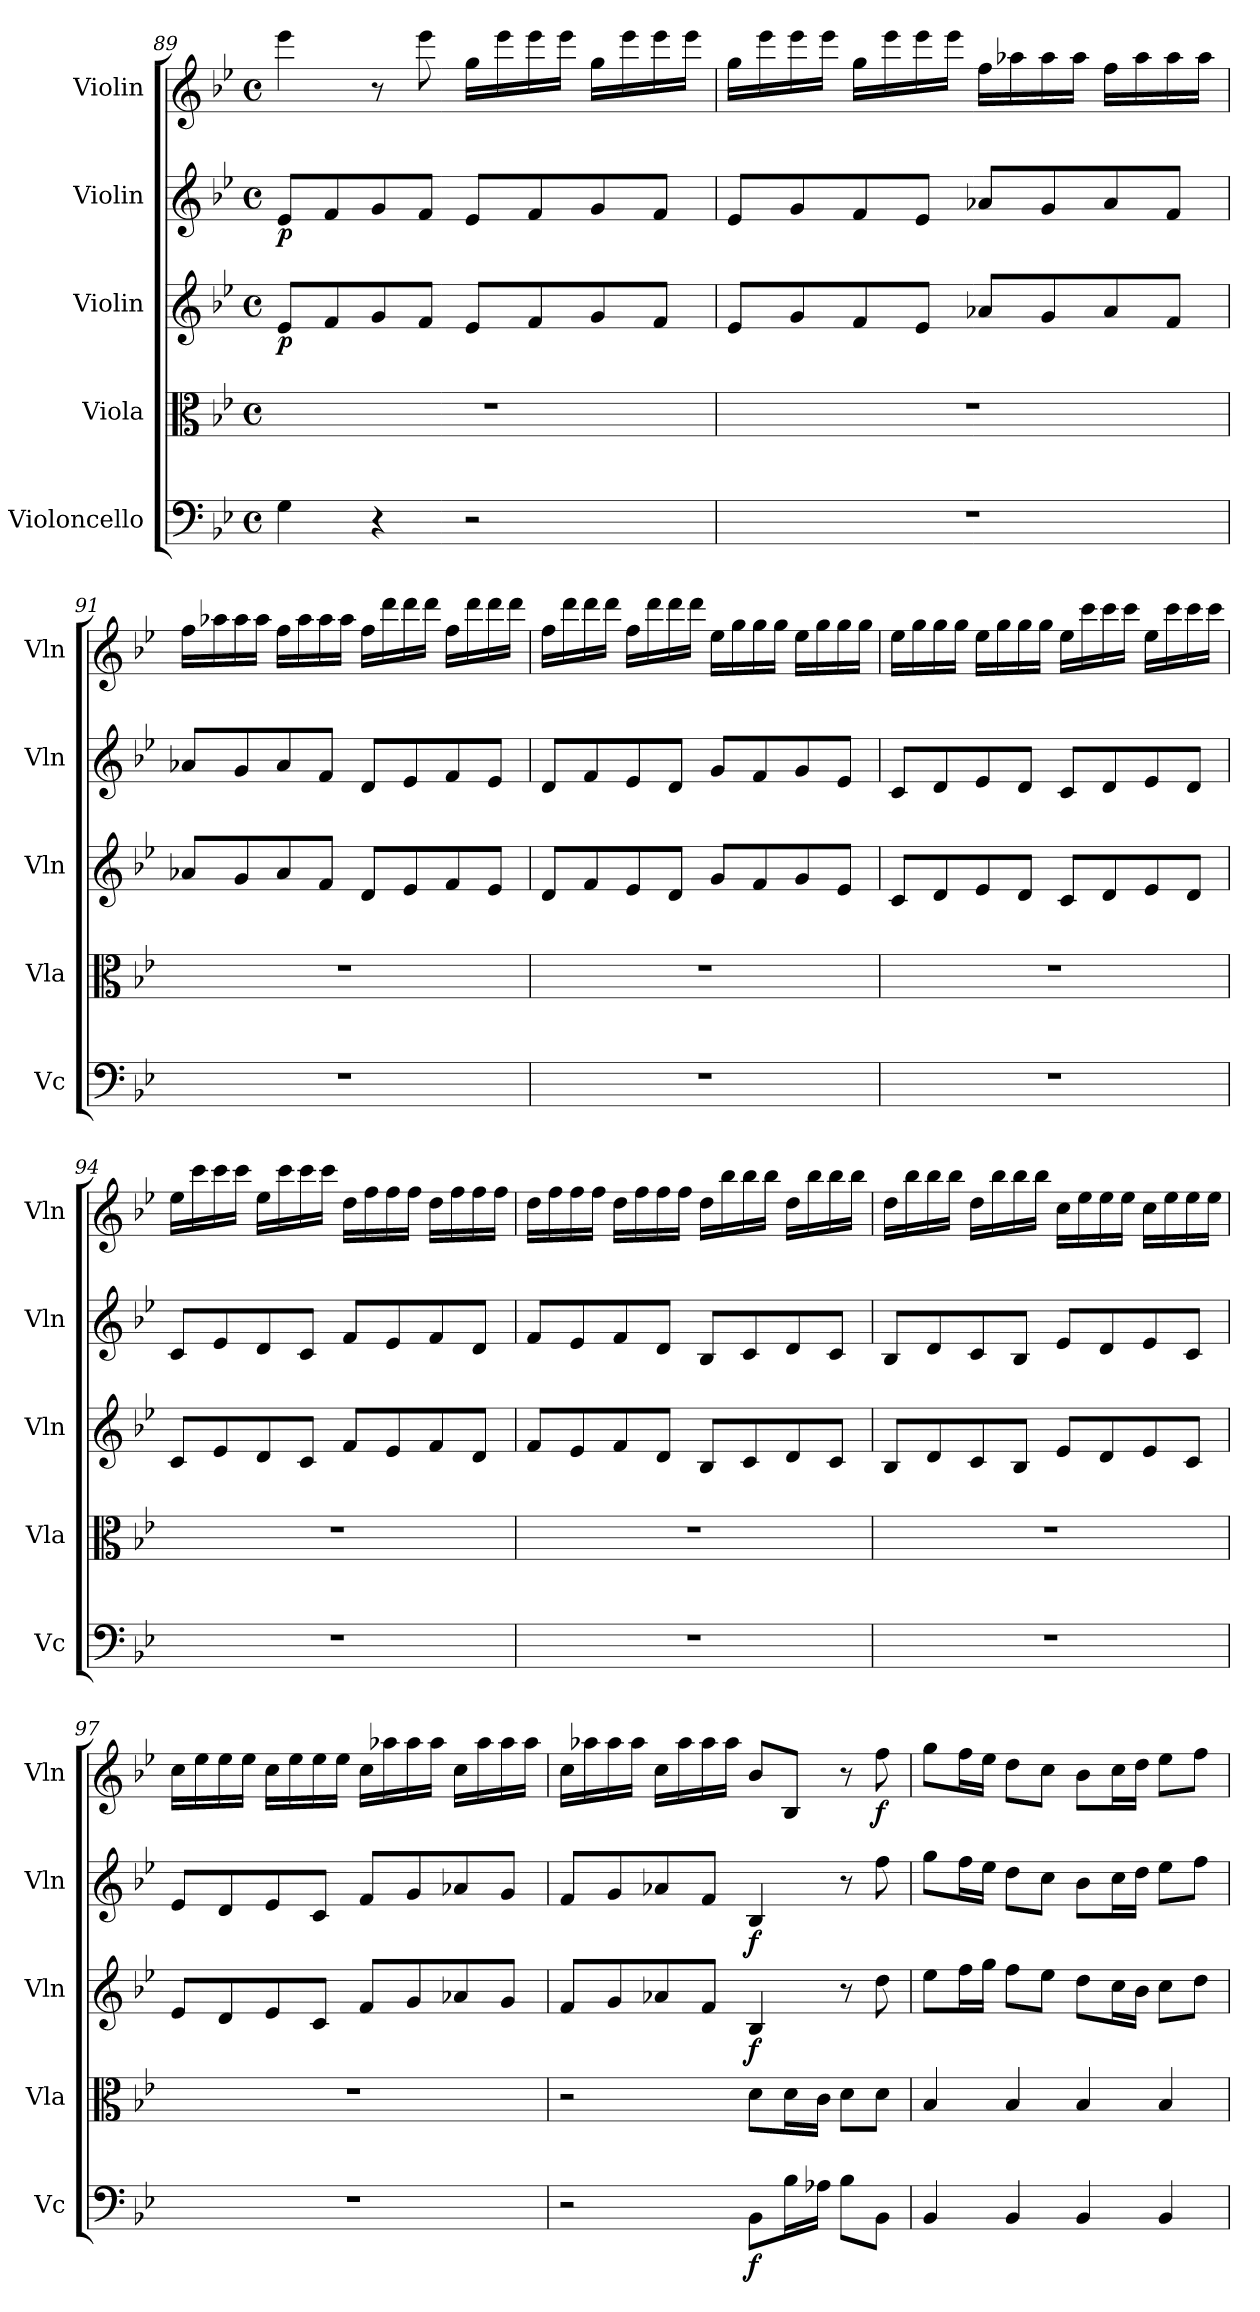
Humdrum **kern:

**kern	**dynam	**kern	**kern	**dynam	**kern	**dynam	**kern	**dynam
*part5	*part5	*part4	*part3	*part3	*part2	*part2	*part1	*part1
*staff5	*staff5	*staff4	*staff3	*staff3	*staff2	*staff2	*staff1	*staff1
*I"Violoncello	*	*I"Viola	*I"Violin	*	*I"Violin	*	*I"Violin	*
*I'Vc	*	*I'Vla	*I'Vln	*	*I'Vln	*	*I'Vln	*
*clefF4	*	*clefC3	*clefG2	*	*clefG2	*	*clefG2	*
*k[b-e-]	*	*k[b-e-]	*k[b-e-]	*	*k[b-e-]	*	*k[b-e-]	*
*M4/4	*	*M4/4	*M4/4	*	*M4/4	*	*M4/4	*
*met(c)	*	*met(c)	*met(c)	*	*met(c)	*	*met(c)	*
=89	=89	=89	=89	=89	=89	=89	=89	=89
4G\	.	1r	8e-/L	p	8e-/L	p	4eee-\	.
.	.	.	8f/	.	8f/	.	.	.
4r	.	.	8g/	.	8g/	.	8r	.
.	.	.	8f/J	.	8f/J	.	8eee-\	.
2r	.	.	8e-/L	.	8e-/L	.	16gg\LL	.
.	.	.	.	.	.	.	16eee-\	.
.	.	.	8f/	.	8f/	.	16eee-\	.
.	.	.	.	.	.	.	16eee-\JJ	.
.	.	.	8g/	.	8g/	.	16gg\LL	.
.	.	.	.	.	.	.	16eee-\	.
.	.	.	8f/J	.	8f/J	.	16eee-\	.
.	.	.	.	.	.	.	16eee-\JJ	.
=90	=90	=90	=90	=90	=90	=90	=90	=90
1r	.	1r	8e-/L	.	8e-/L	.	16gg\LL	.
.	.	.	.	.	.	.	16eee-\	.
.	.	.	8g/	.	8g/	.	16eee-\	.
.	.	.	.	.	.	.	16eee-\JJ	.
.	.	.	8f/	.	8f/	.	16gg\LL	.
.	.	.	.	.	.	.	16eee-\	.
.	.	.	8e-/J	.	8e-/J	.	16eee-\	.
.	.	.	.	.	.	.	16eee-\JJ	.
.	.	.	8a-X/L	.	8a-X/L	.	16ff\LL	.
.	.	.	.	.	.	.	16aa-X\	.
.	.	.	8g/	.	8g/	.	16aa-\	.
.	.	.	.	.	.	.	16aa-\JJ	.
.	.	.	8a-/	.	8a-/	.	16ff\LL	.
.	.	.	.	.	.	.	16aa-\	.
.	.	.	8f/J	.	8f/J	.	16aa-\	.
.	.	.	.	.	.	.	16aa-\JJ	.
=91	=91	=91	=91	=91	=91	=91	=91	=91
1r	.	1r	8a-X/L	.	8a-X/L	.	16ff\LL	.
.	.	.	.	.	.	.	16aa-X\	.
.	.	.	8g/	.	8g/	.	16aa-\	.
.	.	.	.	.	.	.	16aa-\JJ	.
.	.	.	8a-/	.	8a-/	.	16ff\LL	.
.	.	.	.	.	.	.	16aa-\	.
.	.	.	8f/J	.	8f/J	.	16aa-\	.
.	.	.	.	.	.	.	16aa-\JJ	.
.	.	.	8d/L	.	8d/L	.	16ff\LL	.
.	.	.	.	.	.	.	16ddd\	.
.	.	.	8e-/	.	8e-/	.	16ddd\	.
.	.	.	.	.	.	.	16ddd\JJ	.
.	.	.	8f/	.	8f/	.	16ff\LL	.
.	.	.	.	.	.	.	16ddd\	.
.	.	.	8e-/J	.	8e-/J	.	16ddd\	.
.	.	.	.	.	.	.	16ddd\JJ	.
=92	=92	=92	=92	=92	=92	=92	=92	=92
1r	.	1r	8d/L	.	8d/L	.	16ff\LL	.
.	.	.	.	.	.	.	16ddd\	.
.	.	.	8f/	.	8f/	.	16ddd\	.
.	.	.	.	.	.	.	16ddd\JJ	.
.	.	.	8e-/	.	8e-/	.	16ff\LL	.
.	.	.	.	.	.	.	16ddd\	.
.	.	.	8d/J	.	8d/J	.	16ddd\	.
.	.	.	.	.	.	.	16ddd\JJ	.
.	.	.	8g/L	.	8g/L	.	16ee-\LL	.
.	.	.	.	.	.	.	16gg\	.
.	.	.	8f/	.	8f/	.	16gg\	.
.	.	.	.	.	.	.	16gg\JJ	.
.	.	.	8g/	.	8g/	.	16ee-\LL	.
.	.	.	.	.	.	.	16gg\	.
.	.	.	8e-/J	.	8e-/J	.	16gg\	.
.	.	.	.	.	.	.	16gg\JJ	.
=93	=93	=93	=93	=93	=93	=93	=93	=93
1r	.	1r	8c/L	.	8c/L	.	16ee-\LL	.
.	.	.	.	.	.	.	16gg\	.
.	.	.	8d/	.	8d/	.	16gg\	.
.	.	.	.	.	.	.	16gg\JJ	.
.	.	.	8e-/	.	8e-/	.	16ee-\LL	.
.	.	.	.	.	.	.	16gg\	.
.	.	.	8d/J	.	8d/J	.	16gg\	.
.	.	.	.	.	.	.	16gg\JJ	.
.	.	.	8c/L	.	8c/L	.	16ee-\LL	.
.	.	.	.	.	.	.	16ccc\	.
.	.	.	8d/	.	8d/	.	16ccc\	.
.	.	.	.	.	.	.	16ccc\JJ	.
.	.	.	8e-/	.	8e-/	.	16ee-\LL	.
.	.	.	.	.	.	.	16ccc\	.
.	.	.	8d/J	.	8d/J	.	16ccc\	.
.	.	.	.	.	.	.	16ccc\JJ	.
=94	=94	=94	=94	=94	=94	=94	=94	=94
1r	.	1r	8c/L	.	8c/L	.	16ee-\LL	.
.	.	.	.	.	.	.	16ccc\	.
.	.	.	8e-/	.	8e-/	.	16ccc\	.
.	.	.	.	.	.	.	16ccc\JJ	.
.	.	.	8d/	.	8d/	.	16ee-\LL	.
.	.	.	.	.	.	.	16ccc\	.
.	.	.	8c/J	.	8c/J	.	16ccc\	.
.	.	.	.	.	.	.	16ccc\JJ	.
.	.	.	8f/L	.	8f/L	.	16dd\LL	.
.	.	.	.	.	.	.	16ff\	.
.	.	.	8e-/	.	8e-/	.	16ff\	.
.	.	.	.	.	.	.	16ff\JJ	.
.	.	.	8f/	.	8f/	.	16dd\LL	.
.	.	.	.	.	.	.	16ff\	.
.	.	.	8d/J	.	8d/J	.	16ff\	.
.	.	.	.	.	.	.	16ff\JJ	.
=95	=95	=95	=95	=95	=95	=95	=95	=95
1r	.	1r	8f/L	.	8f/L	.	16dd\LL	.
.	.	.	.	.	.	.	16ff\	.
.	.	.	8e-/	.	8e-/	.	16ff\	.
.	.	.	.	.	.	.	16ff\JJ	.
.	.	.	8f/	.	8f/	.	16dd\LL	.
.	.	.	.	.	.	.	16ff\	.
.	.	.	8d/J	.	8d/J	.	16ff\	.
.	.	.	.	.	.	.	16ff\JJ	.
.	.	.	8B-/L	.	8B-/L	.	16dd\LL	.
.	.	.	.	.	.	.	16bb-\	.
.	.	.	8c/	.	8c/	.	16bb-\	.
.	.	.	.	.	.	.	16bb-\JJ	.
.	.	.	8d/	.	8d/	.	16dd\LL	.
.	.	.	.	.	.	.	16bb-\	.
.	.	.	8c/J	.	8c/J	.	16bb-\	.
.	.	.	.	.	.	.	16bb-\JJ	.
=96	=96	=96	=96	=96	=96	=96	=96	=96
1r	.	1r	8B-/L	.	8B-/L	.	16dd\LL	.
.	.	.	.	.	.	.	16bb-\	.
.	.	.	8d/	.	8d/	.	16bb-\	.
.	.	.	.	.	.	.	16bb-\JJ	.
.	.	.	8c/	.	8c/	.	16dd\LL	.
.	.	.	.	.	.	.	16bb-\	.
.	.	.	8B-/J	.	8B-/J	.	16bb-\	.
.	.	.	.	.	.	.	16bb-\JJ	.
.	.	.	8e-/L	.	8e-/L	.	16cc\LL	.
.	.	.	.	.	.	.	16ee-\	.
.	.	.	8d/	.	8d/	.	16ee-\	.
.	.	.	.	.	.	.	16ee-\JJ	.
.	.	.	8e-/	.	8e-/	.	16cc\LL	.
.	.	.	.	.	.	.	16ee-\	.
.	.	.	8c/J	.	8c/J	.	16ee-\	.
.	.	.	.	.	.	.	16ee-\JJ	.
=97	=97	=97	=97	=97	=97	=97	=97	=97
1r	.	1r	8e-/L	.	8e-/L	.	16cc\LL	.
.	.	.	.	.	.	.	16ee-\	.
.	.	.	8d/	.	8d/	.	16ee-\	.
.	.	.	.	.	.	.	16ee-\JJ	.
.	.	.	8e-/	.	8e-/	.	16cc\LL	.
.	.	.	.	.	.	.	16ee-\	.
.	.	.	8c/J	.	8c/J	.	16ee-\	.
.	.	.	.	.	.	.	16ee-\JJ	.
.	.	.	8f/L	.	8f/L	.	16cc\LL	.
.	.	.	.	.	.	.	16aa-X\	.
.	.	.	8g/	.	8g/	.	16aa-\	.
.	.	.	.	.	.	.	16aa-\JJ	.
.	.	.	8a-X/	.	8a-X/	.	16cc\LL	.
.	.	.	.	.	.	.	16aa-\	.
.	.	.	8g/J	.	8g/J	.	16aa-\	.
.	.	.	.	.	.	.	16aa-\JJ	.
=98	=98	=98	=98	=98	=98	=98	=98	=98
2r	.	2r	8f/L	.	8f/L	.	16cc\LL	.
.	.	.	.	.	.	.	16aa-X\	.
.	.	.	8g/	.	8g/	.	16aa-\	.
.	.	.	.	.	.	.	16aa-\JJ	.
.	.	.	8a-X/	.	8a-X/	.	16cc\LL	.
.	.	.	.	.	.	.	16aa-\	.
.	.	.	8f/J	.	8f/J	.	16aa-\	.
.	.	.	.	.	.	.	16aa-\JJ	.
8BB-\L	f	8d\L	4B-/	f	4B-/	f	8b-/L	.
16B-\L	.	16d\L	.	.	.	.	8B-/J	.
16A-X\JJ	.	16c\JJ	.	.	.	.	.	.
8B-\L	.	8d\L	8r	.	8r	.	8r	.
8BB-\J	.	8d\J	8dd\	.	8ff\	.	8ff\	f
=99	=99	=99	=99	=99	=99	=99	=99	=99
4BB-/	.	4B-/	8ee-\L	.	8gg\L	.	8gg\L	.
.	.	.	16ff\L	.	16ff\L	.	16ff\L	.
.	.	.	16gg\JJ	.	16ee-\JJ	.	16ee-\JJ	.
4BB-/	.	4B-/	8ff\L	.	8dd\L	.	8dd\L	.
.	.	.	8ee-\J	.	8cc\J	.	8cc\J	.
4BB-/	.	4B-/	8dd\L	.	8b-\L	.	8b-\L	.
.	.	.	16cc\L	.	16cc\L	.	16cc\L	.
.	.	.	16b-\JJ	.	16dd\JJ	.	16dd\JJ	.
4BB-/	.	4B-/	8cc\L	.	8ee-\L	.	8ee-\L	.
.	.	.	8dd\J	.	8ff\J	.	8ff\J	.
=	=	=	=	=	=	=	=	=
*-	*-	*-	*-	*-	*-	*-	*-	*-
